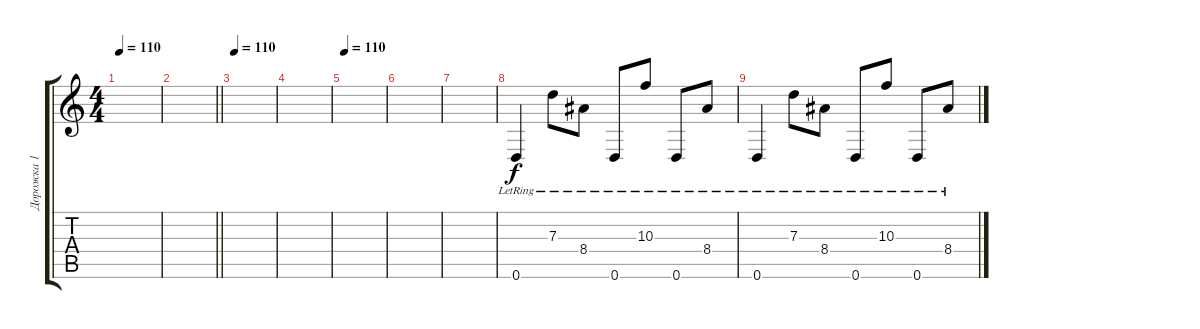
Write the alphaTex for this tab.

\track ("Дорожка 1" "Дорожка 1") {instrument acousticguitarsteel}
\staff {score tabs}
\tuning (E4 B3 G3 D3 A2 D2) {hide}
\ts (4 4)
\tempo 110
\clef g2
\ks c
|
\barLineRight lightlight
|
\tempo 110
|
|
\tempo 110
|
|
|
0.6{lr}.4{volume 0} 7.3{lr}.8 8.4{lr}.8 0.6{lr}.8 10.3{lr}.8 0.6{lr}.8 8.4{lr}.8 |
0.6{lr}.4 7.3{lr}.8 8.4{lr}.8 0.6{lr}.8 10.3{lr}.8 0.6{lr}.8 8.4{lr}.8
